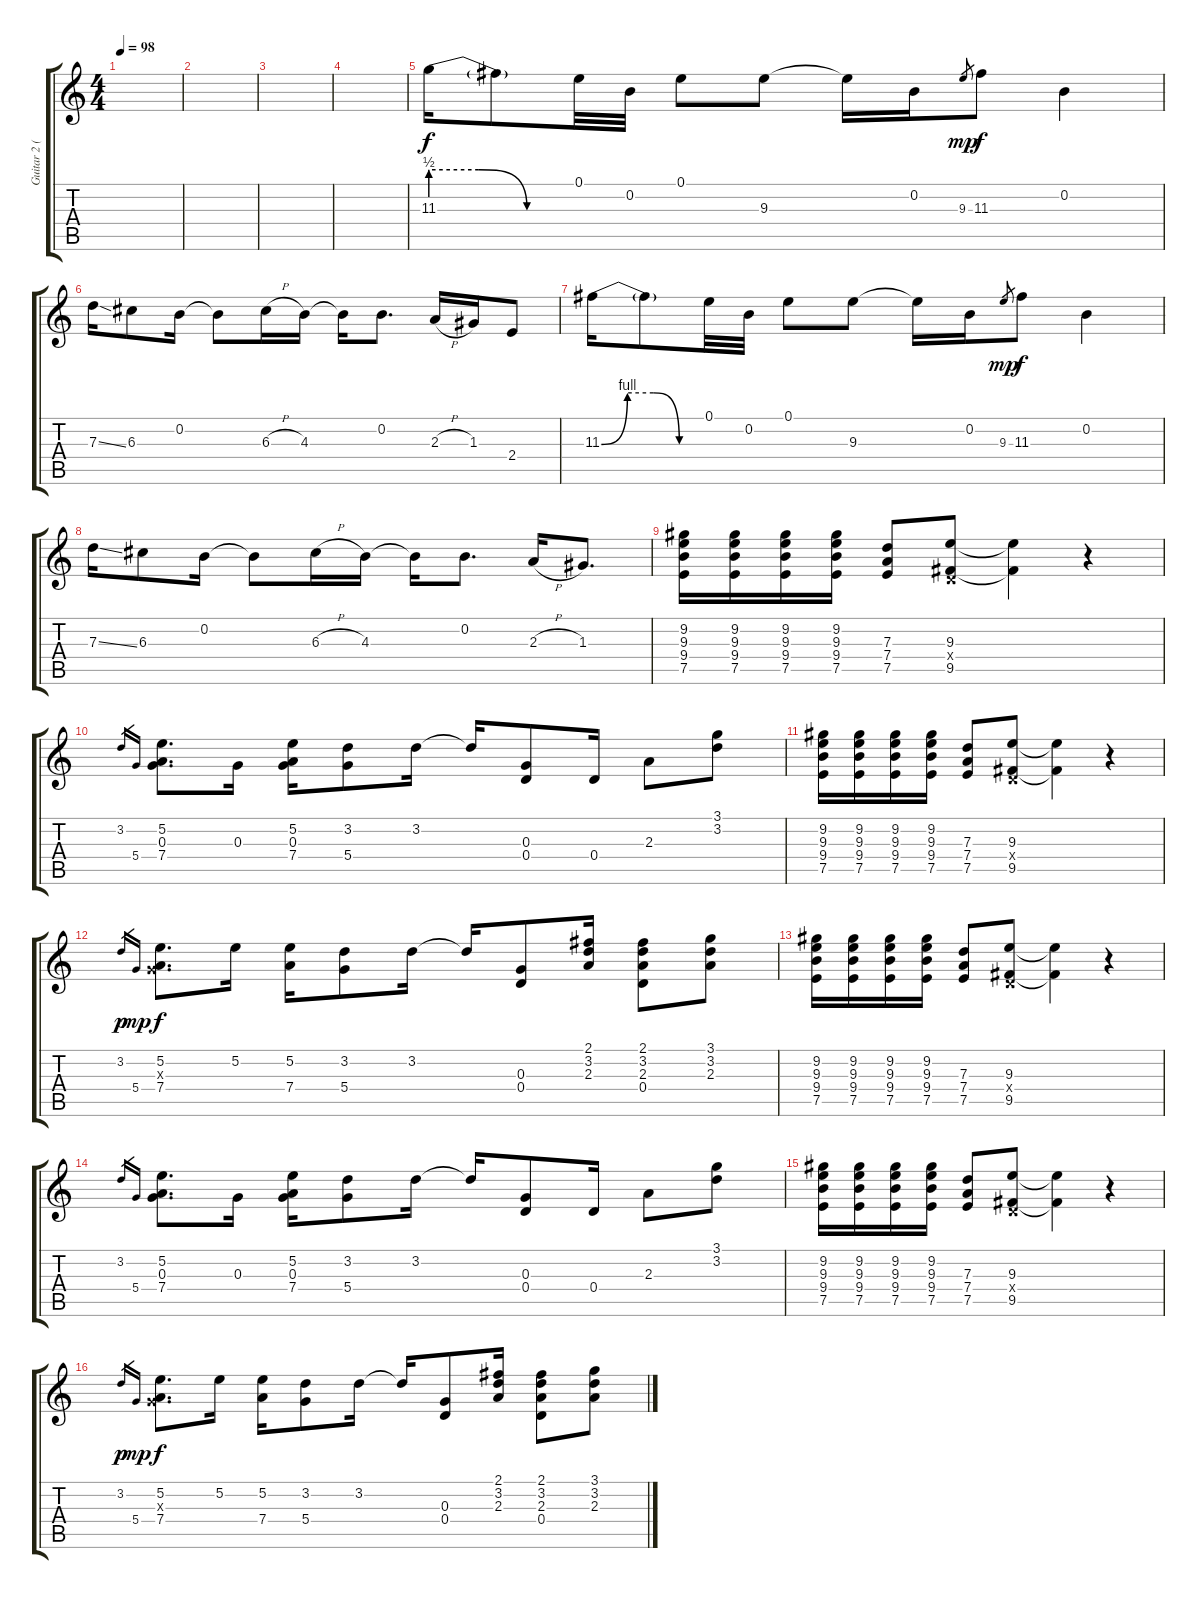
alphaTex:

\track ("Guitar 2 (clean elec.) Jimmy Page" "Guitar 2 (") {instrument electricguitarclean}
\staff {score tabs}
\tuning (E4 B3 G3 D3 A2 E2) {hide}
\ts (4 4)
\tempo 98
\clef g2
\ks c
|
|
|
|
11.3{be (custom 0 2 20 2 40 0 60 0)}.16 11.3{t}.8 0.1.32 0.2.32 0.1.8 9.3.8 9.3{t}.16 0.2.16 9.3.8{gr dy mp} 11.3.8{dy f} 0.2.4 |
7.3{ss}.16 6.3.8 0.2.16 0.2{t}.8 6.3{h}.16 4.3.16 4.3{t}.16 0.2.8{d} 2.3{h}.16 1.3.16 2.4.8 |
11.3{be (custom 0 0 15 4 30 4 45 0 60 0)}.16 11.3{t}.8 0.1.32 0.2.32 0.1.8 9.3.8 9.3{t}.16 0.2.16 9.3.8{gr dy mp} 11.3.8{dy f} 0.2.4 |
7.3{ss}.16 6.3.8 0.2.16 0.2{t}.8 6.3{h}.16 4.3.16 4.3{t}.16 0.2.8{d} 2.3{h}.16 1.3.8{d} |
(9.2 9.3 9.4 7.5).16 (9.2 9.3 9.4 7.5).16 (9.2 9.3 9.4 7.5).16 (9.2 9.3 9.4 7.5).16 (7.3 7.4 7.5).8 (9.3 0.4{x} 9.5).8 (9.3{t} 9.5{t}).4 r.4 |
3.2.16{gr} 5.4.16{gr} (5.2 0.3 7.4).8{d} 0.3.16 (5.2 0.3 7.4).16 (3.2 5.4).8 3.2.16 3.2{t}.16 (0.3 0.4).8 0.4.16 2.3.8 (3.1 3.2).8 |
(9.2 9.3 9.4 7.5).16 (9.2 9.3 9.4 7.5).16 (9.2 9.3 9.4 7.5).16 (9.2 9.3 9.4 7.5).16 (7.3 7.4 7.5).8 (9.3 0.4{x} 9.5).8 (9.3{t} 9.5{t}).4 r.4 |
3.2.16{gr dy p} 5.4.16{gr dy mp} (5.2 0.3{x} 7.4).8{d dy f} 5.2.16 (5.2 7.4).16 (3.2 5.4).8 3.2.16 3.2{t}.16 (0.3 0.4).8 (2.1 3.2 2.3).16 (2.1 3.2 2.3 0.4).8 (3.1 3.2 2.3).8 |
(9.2 9.3 9.4 7.5).16 (9.2 9.3 9.4 7.5).16 (9.2 9.3 9.4 7.5).16 (9.2 9.3 9.4 7.5).16 (7.3 7.4 7.5).8 (9.3 0.4{x} 9.5).8 (9.3{t} 9.5{t}).4 r.4 |
3.2.16{gr} 5.4.16{gr} (5.2 0.3 7.4).8{d} 0.3.16 (5.2 0.3 7.4).16 (3.2 5.4).8 3.2.16 3.2{t}.16 (0.3 0.4).8 0.4.16 2.3.8 (3.1 3.2).8 |
(9.2 9.3 9.4 7.5).16 (9.2 9.3 9.4 7.5).16 (9.2 9.3 9.4 7.5).16 (9.2 9.3 9.4 7.5).16 (7.3 7.4 7.5).8 (9.3 0.4{x} 9.5).8 (9.3{t} 9.5{t}).4 r.4 |
3.2.16{gr dy p} 5.4.16{gr dy mp} (5.2 0.3{x} 7.4).8{d dy f} 5.2.16 (5.2 7.4).16 (3.2 5.4).8 3.2.16 3.2{t}.16 (0.3 0.4).8 (2.1 3.2 2.3).16 (2.1 3.2 2.3 0.4).8 (3.1 3.2 2.3).8
